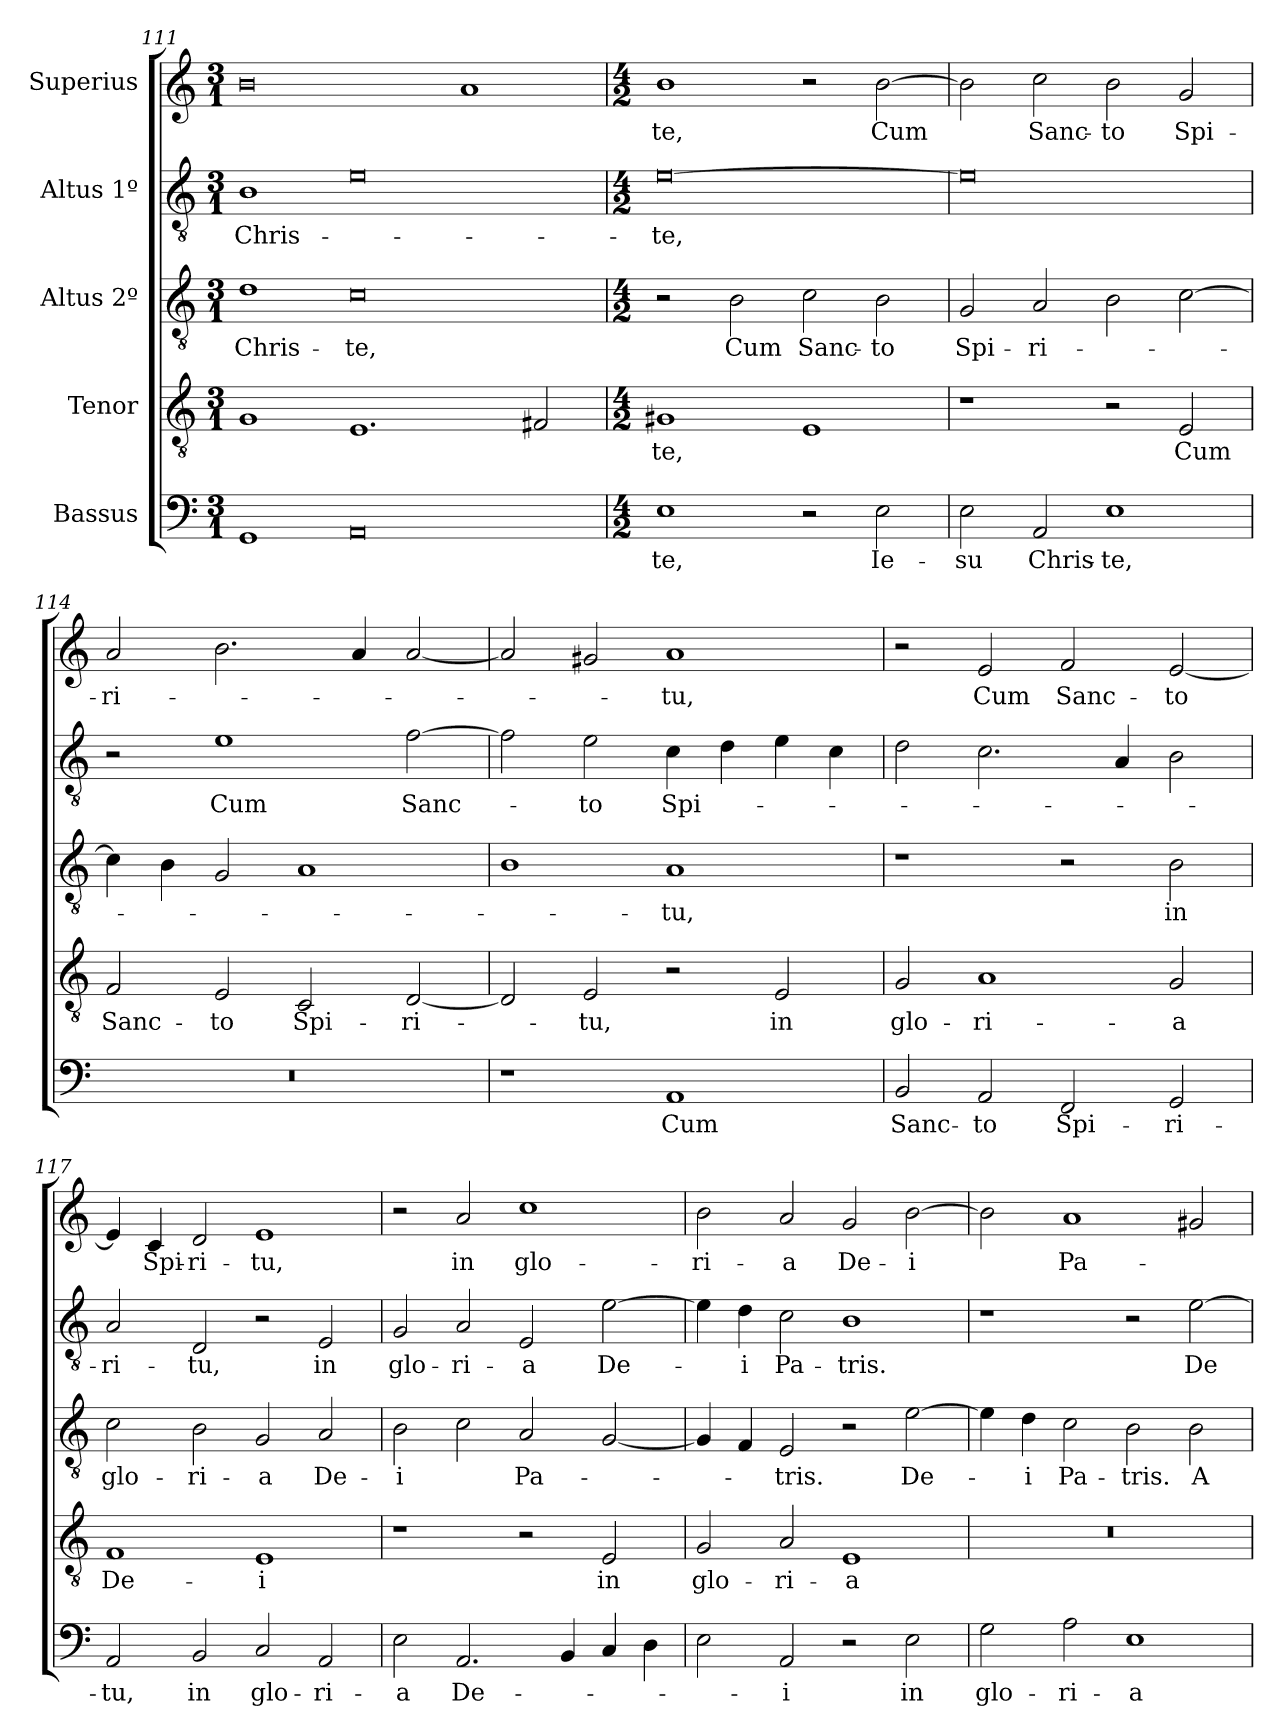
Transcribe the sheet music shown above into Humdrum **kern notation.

**kern	**text	**kern	**text	**kern	**text	**kern	**text	**kern	**text
*part5	*part5	*part4	*part4	*part3	*part3	*part2	*part2	*part1	*part1
*staff5	*staff5	*staff4	*staff4	*staff3	*staff3	*staff2	*staff2	*staff1	*staff1
*I"Bassus	*	*I"Tenor	*	*I"Altus 2º	*	*I"Altus 1º	*	*I"Superius	*
*clefF4	*	*clefGv2	*	*clefGv2	*	*clefGv2	*	*clefG2	*
*k[]	*	*k[]	*	*k[]	*	*k[]	*	*k[]	*
*M3/1	*	*M3/1	*	*M3/1	*	*M3/1	*	*M3/1	*
=111	=111	=111	=111	=111	=111	=111	=111	=111	=111
1GG/	.	1G/	.	1d\	Chris-	1B\	Chris-	0b\	.
0AA/	.	1.E/	.	0c\	-te,	0e\	.	.	.
.	.	.	.	.	.	.	.	1a/	.
.	.	2F#X/	.	.	.	.	.	.	.
=112	=112	=112	=112	=112	=112	=112	=112	=112	=112
*M4/2	*	*M4/2	*	*M4/2	*	*M4/2	*	*M4/2	*
1E\	-te,	1G#X/	-te,	2r	.	[0e\	-te,	1b\	-te,
.	.	.	.	2B\	Cum	.	.	.	.
2r	.	1E/	.	2c\	Sanc-	.	.	2r	.
2E\	Ie-	.	.	2B\	-to	.	.	[2b\	Cum
=113	=113	=113	=113	=113	=113	=113	=113	=113	=113
2E\	-su	1r	.	2G/	Spi-	0e\]	.	2b\]	.
2AA/	Chris-	.	.	2A/	-ri-	.	.	2cc\	Sanc-
1E\	-te,	2r	.	2B\	.	.	.	2b\	-to
.	.	2E/	Cum	[2c\	.	.	.	2g/	Spi-
=114	=114	=114	=114	=114	=114	=114	=114	=114	=114
0r	.	2F/	Sanc-	4c\]	.	2r	.	2a/	-ri-
.	.	.	.	4B\	.	.	.	.	.
.	.	2E/	-to	2G/	.	1e\	Cum	2.b\	.
.	.	2C/	Spi-	1A/	.	.	.	.	.
.	.	.	.	.	.	.	.	4a/	.
.	.	[2D/	-ri-	.	.	[2f\	Sanc-	[2a/	.
=115	=115	=115	=115	=115	=115	=115	=115	=115	=115
1r	.	2D/]	.	1B\	.	2f\]	.	2a/]	.
.	.	2E/	-tu,	.	.	2e\	-to	2g#X/	.
1AA/	Cum	2r	.	1A/	-tu,	4c\	Spi-	1a/	-tu,
.	.	.	.	.	.	4d\	.	.	.
.	.	2E/	in	.	.	4e\	.	.	.
.	.	.	.	.	.	4c\	.	.	.
=116	=116	=116	=116	=116	=116	=116	=116	=116	=116
2BB/	Sanc-	2G/	glo-	1r	.	2d\	.	2r	.
2AA/	-to	1A/	-ri-	.	.	2.c\	.	2e/	Cum
2FF/	Spi-	.	.	2r	.	.	.	2f/	Sanc-
.	.	.	.	.	.	4A/	.	.	.
2GG/	-ri-	2G/	-a	2B\	in	2B\	.	[2e/	-to
=117	=117	=117	=117	=117	=117	=117	=117	=117	=117
2AA/	-tu,	1F/	De-	2c\	glo-	2A/	-ri-	4e/]	.
.	.	.	.	.	.	.	.	4c/	Spi-
2BB/	in	.	.	2B\	-ri-	2D/	-tu,	2d/	-ri-
2C/	glo-	1E/	-i	2G/	-a	2r	.	1e/	-tu,
2AA/	-ri-	.	.	2A/	De-	2E/	in	.	.
=118	=118	=118	=118	=118	=118	=118	=118	=118	=118
2E\	-a	1r	.	2B\	-i	2G/	glo-	2r	.
2.AA/	De-	.	.	2c\	.	2A/	-ri-	2a/	in
.	.	2r	.	2A/	Pa-	2E/	-a	1cc\	glo-
4BB/	.	.	.	.	.	.	.	.	.
4C/	.	2E/	in	[2G/	.	[2e\	De-	.	.
4D\	.	.	.	.	.	.	.	.	.
=119	=119	=119	=119	=119	=119	=119	=119	=119	=119
2E\	.	2G/	glo-	4G/]	.	4e\]	.	2b\	-ri-
.	.	.	.	4F/	.	4d\	-i	.	.
2AA/	-i	2A/	-ri-	2E/	-tris.	2c\	Pa-	2a/	-a
2r	.	1E/	-a	2r	.	1B\	-tris.	2g/	De-
2E\	in	.	.	[2e\	De-	.	.	[2b\	-i
=120	=120	=120	=120	=120	=120	=120	=120	=120	=120
2G\	glo-	0r	.	4e\]	.	1r	.	2b\]	.
.	.	.	.	4d\	-i	.	.	.	.
2A\	-ri-	.	.	2c\	Pa-	.	.	1a/	Pa-
1E\	-a	.	.	2B\	-tris.	2r	.	.	.
.	.	.	.	2B\	A-	[2e\	De-	2g#X/	.
=	=	=	=	=	=	=	=	=	=
*-	*-	*-	*-	*-	*-	*-	*-	*-	*-
